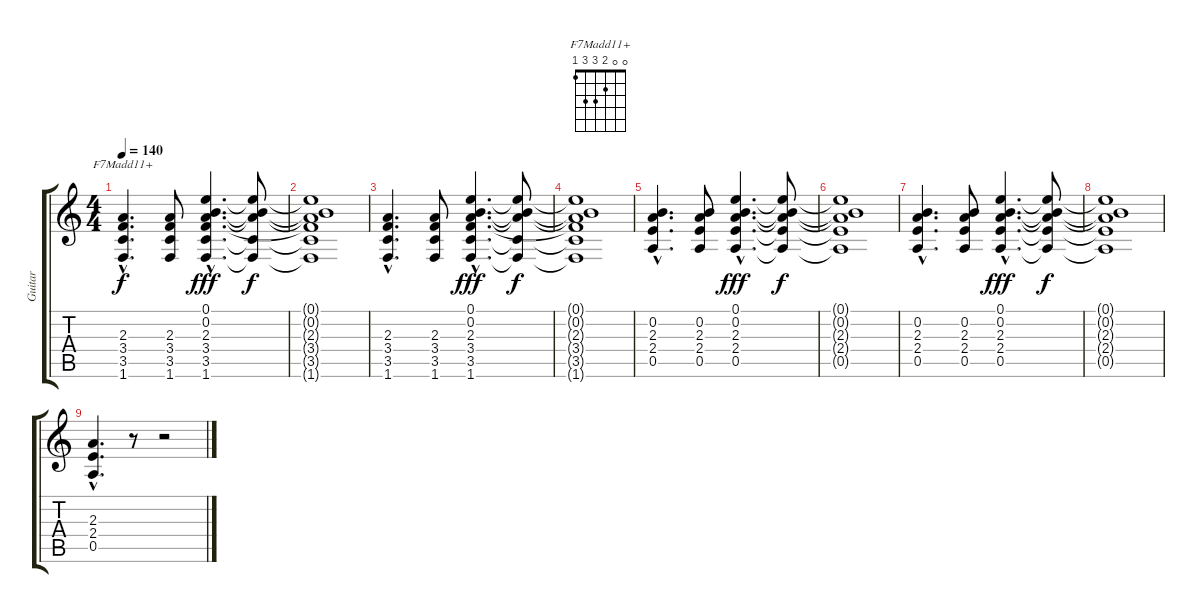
\track ("Guitar" "Guitar") {instrument electricguitarjazz}
\staff {score tabs}
\tuning (E4 B3 G3 D3 A2 E2) {hide}
\chord ("F7Madd11+" 0 0 2 3 3 1)
\ts (4 4)
\tempo 140
\clef g2
\ks c
(2.3{hac} 3.4{hac} 3.5{hac} 1.6{hac}).4{d ch "F7Madd11+" dy f volume 10 instrument distortionguitar} (2.3 3.4 3.5 1.6).8 (0.1{hac} 0.2{hac} 2.3{hac} 3.4{hac} 3.5{hac} 1.6{hac}).4{d dy fff} (0.1{t} 0.2{t} 2.3{t} 3.5{t} 1.6{t}).8{dy f} |
(0.1{t} 0.2{t} 2.3{t} 3.4{t} 3.5{t} 1.6{t}).1 |
(2.3{hac} 3.4{hac} 3.5{hac} 1.6{hac}).4{d volume 10 instrument distortionguitar} (2.3 3.4 3.5 1.6).8 (0.1{hac} 0.2{hac} 2.3{hac} 3.4{hac} 3.5{hac} 1.6{hac}).4{d dy fff} (0.1{t} 0.2{t} 2.3{t} 3.5{t} 1.6{t}).8{dy f} |
(0.1{t} 0.2{t} 2.3{t} 3.4{t} 3.5{t} 1.6{t}).1 |
(0.2{hac} 2.3{hac} 2.4{hac} 0.5{hac}).4{d} (0.2 2.3 2.4 0.5).8 (0.1{hac} 0.2{hac} 2.3{hac} 2.4{hac} 0.5{hac}).4{d dy fff} (0.1{t} 0.2{t} 2.3{t} 2.4{t} 0.5{t}).8{dy f} |
(0.1{t} 0.2{t} 2.3{t} 2.4{t} 0.5{t}).1 |
(0.2{hac} 2.3{hac} 2.4{hac} 0.5{hac}).4{d} (0.2 2.3 2.4 0.5).8 (0.1{hac} 0.2{hac} 2.3{hac} 2.4{hac} 0.5{hac}).4{d dy fff} (0.1{t} 0.2{t} 2.3{t} 2.4{t} 0.5{t}).8{dy f} |
(0.1{t} 0.2{t} 2.3{t} 2.4{t} 0.5{t}).1 |
(2.3{hac} 2.4{hac} 0.5{hac}).4{d volume 10 instrument distortionguitar} r.8 r.2
